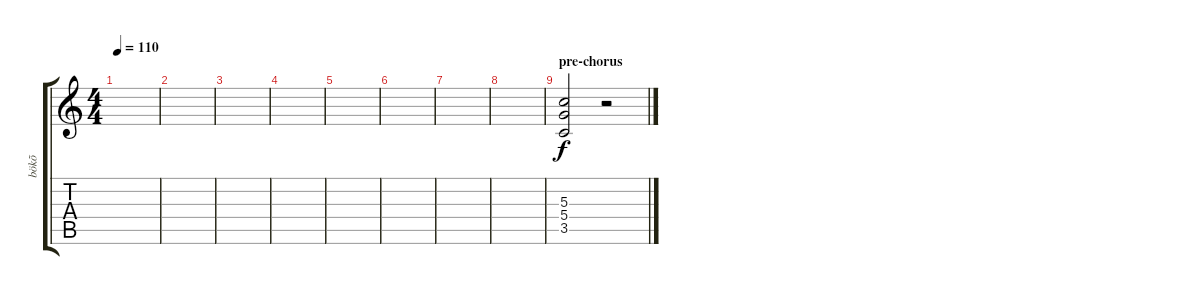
\track ("bökõ" "bökõ") {instrument distortionguitar}
\staff {score tabs}
\tuning (E4 B3 G3 D3 A2 E2) {hide}
\ts (4 4)
\tempo 110
\clef g2
\ks c
|
|
|
|
|
|
|
|
\section ("" "pre-chorus")
(5.3 5.4 3.5).2{instrument overdrivenguitar} r.2
